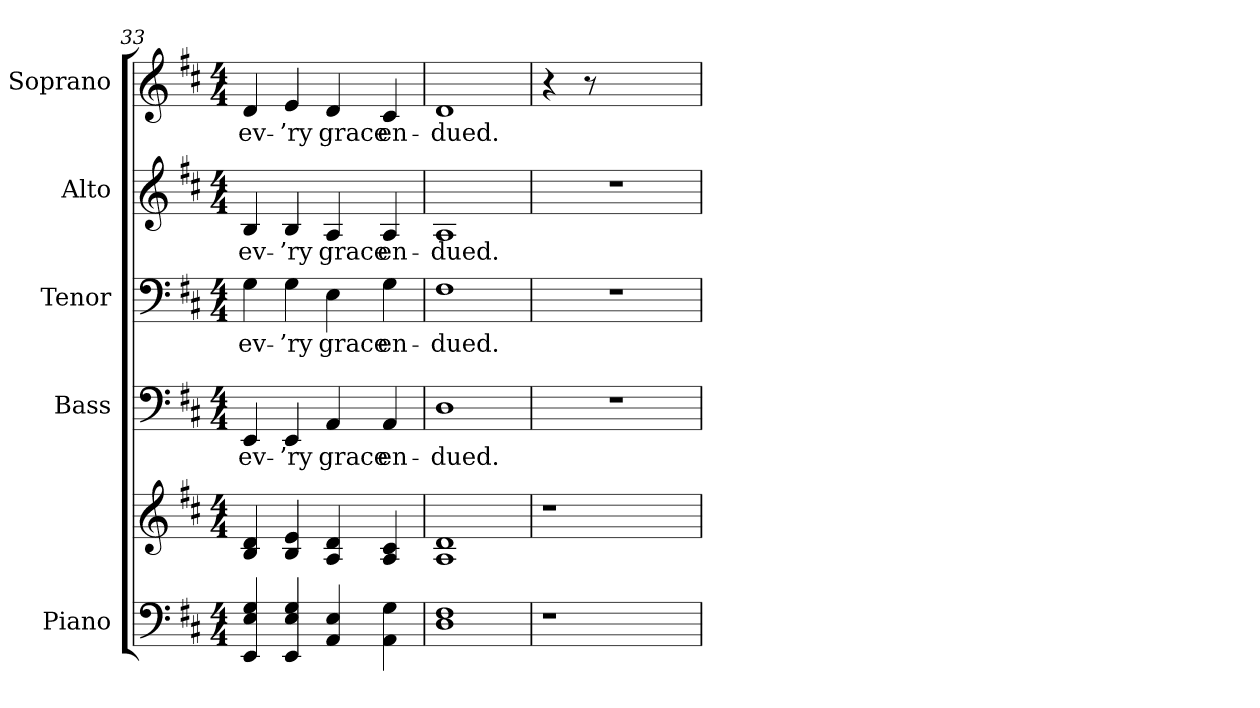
**kern	**kern	**kern	**text	**kern	**text	**kern	**text	**kern	**text
*part5	*part5	*part4	*part4	*part3	*part3	*part2	*part2	*part1	*part1
*staff6	*staff5	*staff4	*staff4	*staff3	*staff3	*staff2	*staff2	*staff1	*staff1
*I"Piano	*	*I"Bass	*	*I"Tenor	*	*I"Alto	*	*I"Soprano	*
*I'Pno.	*	*I'B.	*	*I'T.	*	*I'A.	*	*I'S.	*
*clefF4	*clefG2	*clefF4	*	*clefF4	*	*clefG2	*	*clefG2	*
*k[f#c#]	*k[f#c#]	*k[f#c#]	*	*k[f#c#]	*	*k[f#c#]	*	*k[f#c#]	*
*D:	*D:	*D:	*	*D:	*	*D:	*	*D:	*
*M4/4	*M4/4	*M4/4	*	*M4/4	*	*M4/4	*	*M4/4	*
=33	=33	=33	=33	=33	=33	=33	=33	=33	=33
!	!	!	!LO:LY:b:color=#000000	!	!	!	!	!	!
!	!	!	!	!	!LO:LY:b:color=#000000	!	!	!	!
!	!	!	!	!	!	!	!LO:LY:b:color=#000000	!	!
!	!	!	!	!	!	!	!	!	!LO:LY:b:color=#000000
4EEi/ 4Ei 4Gi	4Bi/ 4di	4EEi/	ev-	4Gi\	ev-	4Bi/	ev-	4di/	ev-
!	!	!	!LO:LY:b:color=#000000	!	!	!	!	!	!
!	!	!	!	!	!LO:LY:b:color=#000000	!	!	!	!
!	!	!	!	!	!	!	!LO:LY:b:color=#000000	!	!
!	!	!	!	!	!	!	!	!	!LO:LY:b:color=#000000
4EEi/ 4Ei 4Gi	4Bi/ 4ei	4EEi/	-’ry	4Gi\	-’ry	4Bi/	-’ry	4ei/	-’ry
!	!	!	!LO:LY:b:color=#000000	!	!	!	!	!	!
!	!	!	!	!	!LO:LY:b:color=#000000	!	!	!	!
!	!	!	!	!	!	!	!LO:LY:b:color=#000000	!	!
!	!	!	!	!	!	!	!	!	!LO:LY:b:color=#000000
4AAi/ 4Ei	4Ai/ 4di	4AAi/	grace	4Ei\	grace	4Ai/	grace	4di/	grace
!	!	!	!LO:LY:b:color=#000000	!	!	!	!	!	!
!	!	!	!	!	!LO:LY:b:color=#000000	!	!	!	!
!	!	!	!	!	!	!	!LO:LY:b:color=#000000	!	!
!	!	!	!	!	!	!	!	!	!LO:LY:b:color=#000000
4AAi\ 4Gi	4Ai/ 4c#i	4AAi/	en-	4Gi\	en-	4Ai/	en-	4c#i/	en-
!!LO:PB:g=z
=34	=34	=34	=34	=34	=34	=34	=34	=34	=34
!	!	!	!LO:LY:b:color=#000000	!	!	!	!	!	!
!	!	!	!	!	!LO:LY:b:color=#000000	!	!	!	!
!	!	!	!	!	!	!	!LO:LY:b:color=#000000	!	!
!	!	!	!	!	!	!	!	!	!LO:LY:b:color=#000000
1Di 1F#i	1Ai 1di	1Di	-dued.	1F#i	-dued.	1Ai	-dued.	1di	-dued.
=35	=35	=35	=35	=35	=35	=35	=35	=35	=35
!LO:N:vis=1	!LO:N:vis=1	!LO:N:vis=1	!	!LO:N:vis=1	!	!LO:N:vis=1	!	!	!
4.r	4.r	1r	.	1r	.	1r	.	4r	.
.	.	.	.	.	.	.	.	8r	.
2ryy	2ryy	.	.	.	.	.	.	2ryy	.
8ryy	8ryy	.	.	.	.	.	.	8ryy	.
=	=	=	=	=	=	=	=	=	=
*-	*-	*-	*-	*-	*-	*-	*-	*-	*-
